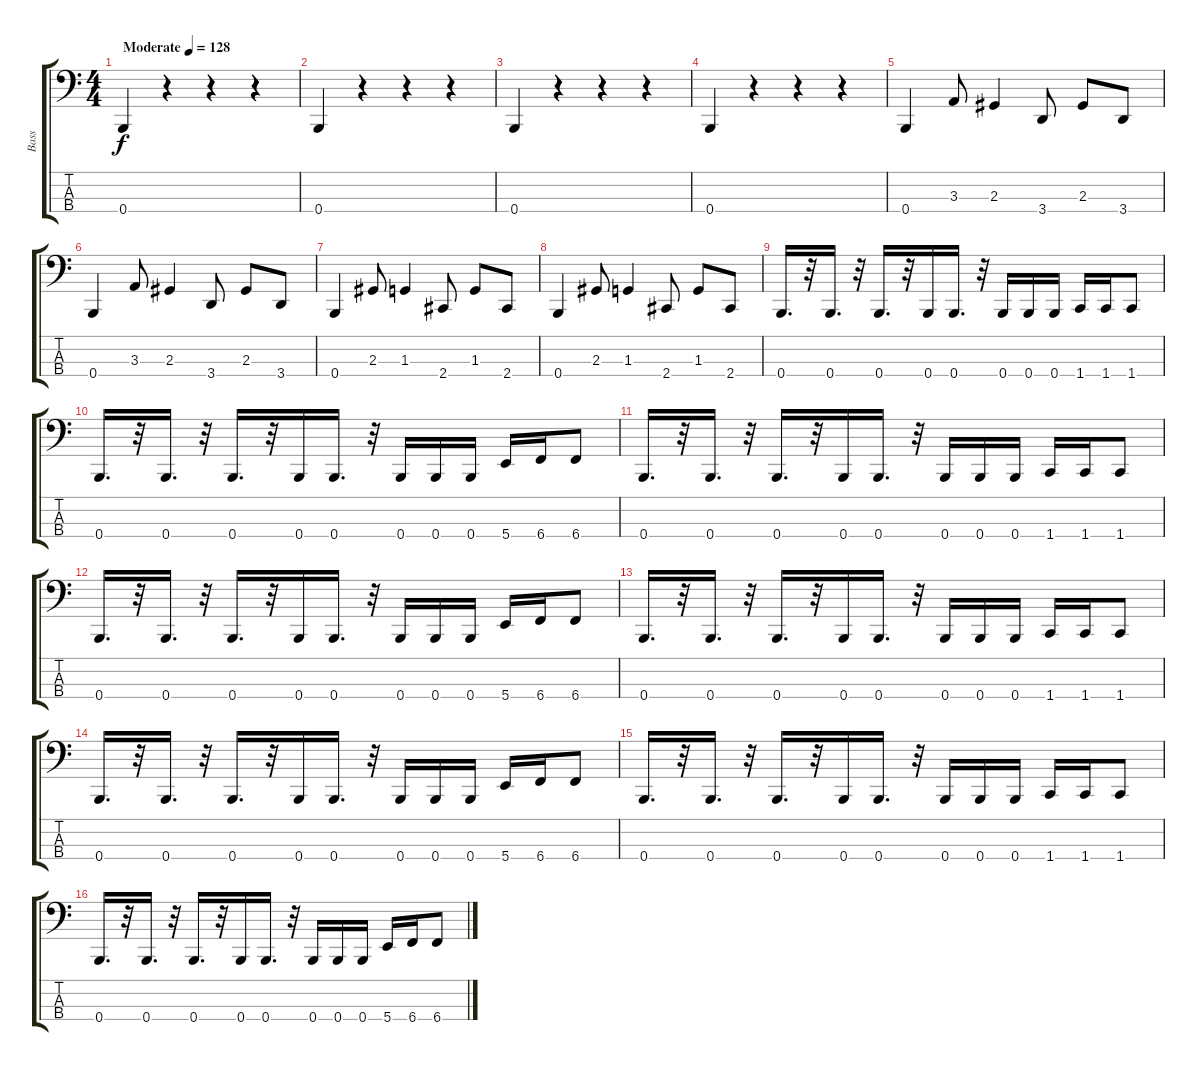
\track ("Bass" "Bass") {instrument electricbasspick}
\staff {score tabs}
\tuning (E2 B1 Gb1 B0) {hide}
\ts (4 4)
\tempo (128 "Moderate")
\clef f4
\ks c
0.4.4{dy f instrument electricbasspick} r.4 r.4 r.4 |
0.4.4 r.4 r.4 r.4 |
0.4.4 r.4 r.4 r.4 |
0.4.4 r.4 r.4 r.4 |
0.4.4 3.3.8 2.3.4 3.4.8 2.3.8 3.4.8 |
0.4.4 3.3.8 2.3.4 3.4.8 2.3.8 3.4.8 |
0.4.4 2.3.8 1.3.4 2.4.8 1.3.8 2.4.8 |
0.4.4 2.3.8 1.3.4 2.4.8 1.3.8 2.4.8 |
0.4.16{d} r.32 0.4.16{d} r.32 0.4.16{d} r.32 0.4.16 0.4.16{d} r.32 0.4.16 0.4.16 0.4.16 1.4.16 1.4.16 1.4.8 |
0.4.16{d} r.32 0.4.16{d} r.32 0.4.16{d} r.32 0.4.16 0.4.16{d} r.32 0.4.16 0.4.16 0.4.16 5.4.16 6.4.16 6.4.8 |
0.4.16{d} r.32 0.4.16{d} r.32 0.4.16{d} r.32 0.4.16 0.4.16{d} r.32 0.4.16 0.4.16 0.4.16 1.4.16 1.4.16 1.4.8 |
0.4.16{d} r.32 0.4.16{d} r.32 0.4.16{d} r.32 0.4.16 0.4.16{d} r.32 0.4.16 0.4.16 0.4.16 5.4.16 6.4.16 6.4.8 |
0.4.16{d} r.32 0.4.16{d} r.32 0.4.16{d} r.32 0.4.16 0.4.16{d} r.32 0.4.16 0.4.16 0.4.16 1.4.16 1.4.16 1.4.8 |
0.4.16{d} r.32 0.4.16{d} r.32 0.4.16{d} r.32 0.4.16 0.4.16{d} r.32 0.4.16 0.4.16 0.4.16 5.4.16 6.4.16 6.4.8 |
0.4.16{d} r.32 0.4.16{d} r.32 0.4.16{d} r.32 0.4.16 0.4.16{d} r.32 0.4.16 0.4.16 0.4.16 1.4.16 1.4.16 1.4.8 |
0.4.16{d} r.32 0.4.16{d} r.32 0.4.16{d} r.32 0.4.16 0.4.16{d} r.32 0.4.16 0.4.16 0.4.16 5.4.16 6.4.16 6.4.8
